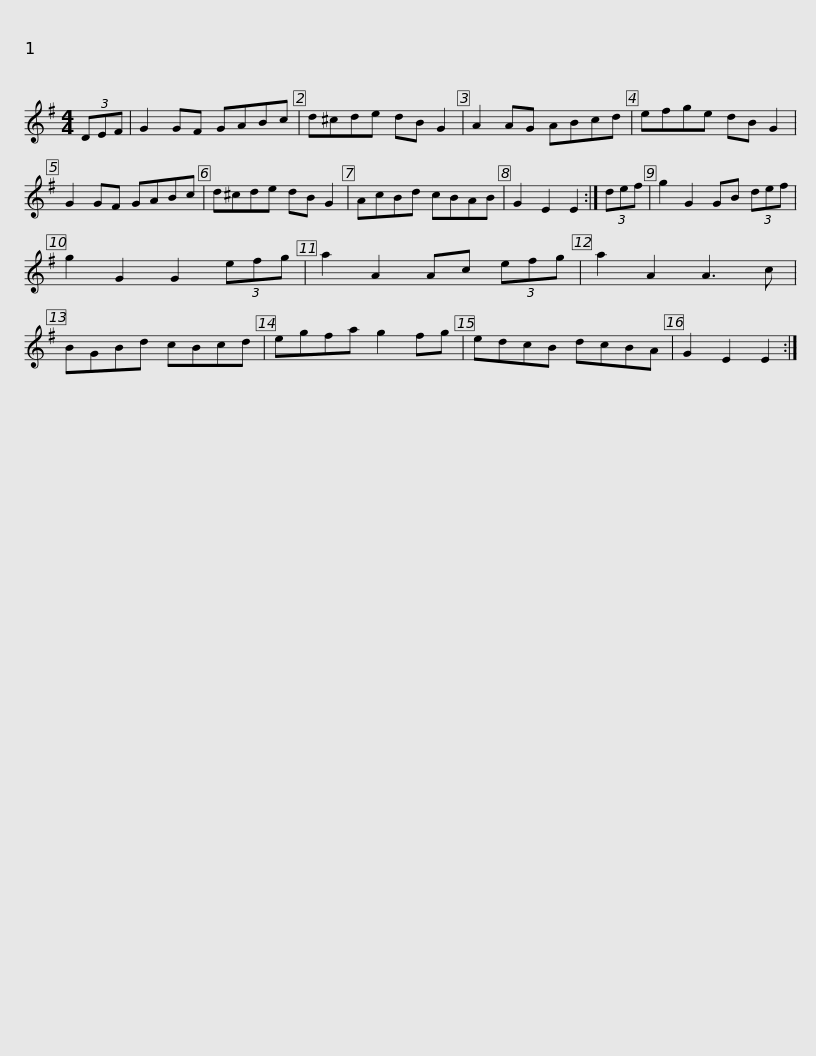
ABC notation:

X:1
L:1/8
M:4/4
I:linebreak $
K:Emin
V:1 treble
V:1
 (3DEF | G2 GF GABc | d^cde dB G2 | A2 AG ABcd | efge dB G2 | %5
 G2 GF GABc |$ d^cde dB G2 | AcBd cBAB | G2 E2 E2 :| (3def | %10
 g2 G2 GB (3def | g2 G2 G2 (3efg | a2 A2 Ac (3efg |$ a2 A2 A3 c | BGBd cBcd | %15
 egfa g2 fg | edcB dcBA | G2 E2 E2 :| %18
